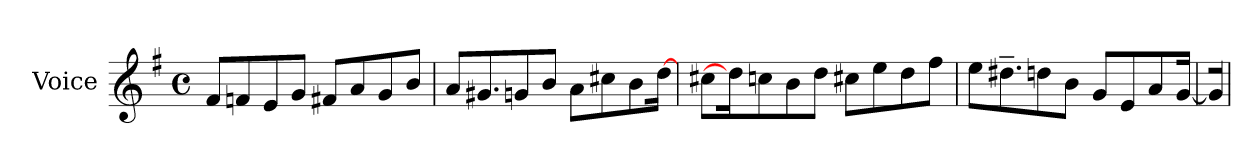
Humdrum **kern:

**kern
*part1
*staff1
*I"Voice
*I'Voice
*clefG2
*k[f#]
*M4/4
*met(c)
=1
8f#/L
8fn/
8e/
8g/J
8f#X/L
8a/
8g/
8b/J
=2
8a/L
8.g#X/
8gn/
8b/J
8a\L
8cc#X\
8b\
[16dd\J
=3
8cc#X\L
16dd\J]
8ccn\
8b\
8dd\J
8cc#X\L
8ee\
8dd\
8ff#\J
=4
8ee\L
8.dd#X~>\
8ddn\
8b\J
8g/L
8e/
8a/
[16g/J
=5
16g/J]
=
*-
